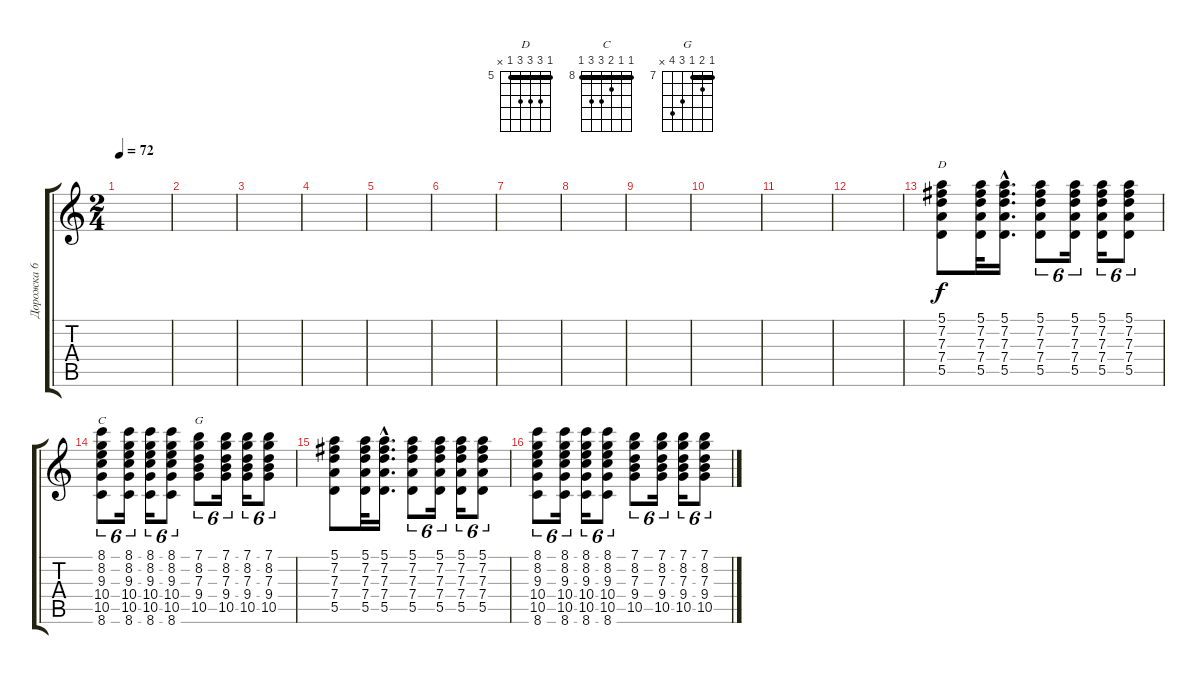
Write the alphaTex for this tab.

\track ("Дорожка 6" "Дорожка 6") {instrument acousticguitarnylon}
\staff {score tabs}
\tuning (E4 B3 G3 D3 A2 E2) {hide}
\chord ("D" 5 7 7 7 5 x) {firstfret 5 barre 5}
\chord ("C" 8 8 9 10 10 8) {firstfret 8 barre 8}
\chord ("G" 7 8 7 9 10 x) {firstfret 7 barre 7}
\ts (2 4)
\tempo 72
\clef g2
\ks c
|
|
|
|
|
|
|
|
|
|
|
|
(5.1 7.2 7.3 7.4 5.5).8{ch "D"} (5.1 7.2 7.3 7.4 5.5).32 (5.1{hac} 7.2{hac} 7.3{hac} 7.4{hac} 5.5{hac}).16{d} (5.1 7.2 7.3 7.4 5.5).8{tu (6 4)} (5.1 7.2 7.3 7.4 5.5).16{tu (6 4)} (5.1 7.2 7.3 7.4 5.5).16{tu (6 4)} (5.1 7.2 7.3 7.4 5.5).8{tu (6 4)} |
(8.1 8.2 9.3 10.4 10.5 8.6).8{tu (6 4) ch "C"} (8.1 8.2 9.3 10.4 10.5 8.6).16{tu (6 4)} (8.1 8.2 9.3 10.4 10.5 8.6).16{tu (6 4)} (8.1 8.2 9.3 10.4 10.5 8.6).8{tu (6 4)} (7.1 8.2 7.3 9.4 10.5).8{tu (6 4) ch "G"} (7.1 8.2 7.3 9.4 10.5).16{tu (6 4)} (7.1 8.2 7.3 9.4 10.5).16{tu (6 4)} (7.1 8.2 7.3 9.4 10.5).8{tu (6 4)} |
(5.1 7.2 7.3 7.4 5.5).8 (5.1 7.2 7.3 7.4 5.5).32 (5.1{hac} 7.2{hac} 7.3{hac} 7.4{hac} 5.5{hac}).16{d} (5.1 7.2 7.3 7.4 5.5).8{tu (6 4)} (5.1 7.2 7.3 7.4 5.5).16{tu (6 4)} (5.1 7.2 7.3 7.4 5.5).16{tu (6 4)} (5.1 7.2 7.3 7.4 5.5).8{tu (6 4)} |
(8.1 8.2 9.3 10.4 10.5 8.6).8{tu (6 4)} (8.1 8.2 9.3 10.4 10.5 8.6).16{tu (6 4)} (8.1 8.2 9.3 10.4 10.5 8.6).16{tu (6 4)} (8.1 8.2 9.3 10.4 10.5 8.6).8{tu (6 4)} (7.1 8.2 7.3 9.4 10.5).8{tu (6 4)} (7.1 8.2 7.3 9.4 10.5).16{tu (6 4)} (7.1 8.2 7.3 9.4 10.5).16{tu (6 4)} (7.1 8.2 7.3 9.4 10.5).8{tu (6 4)}
